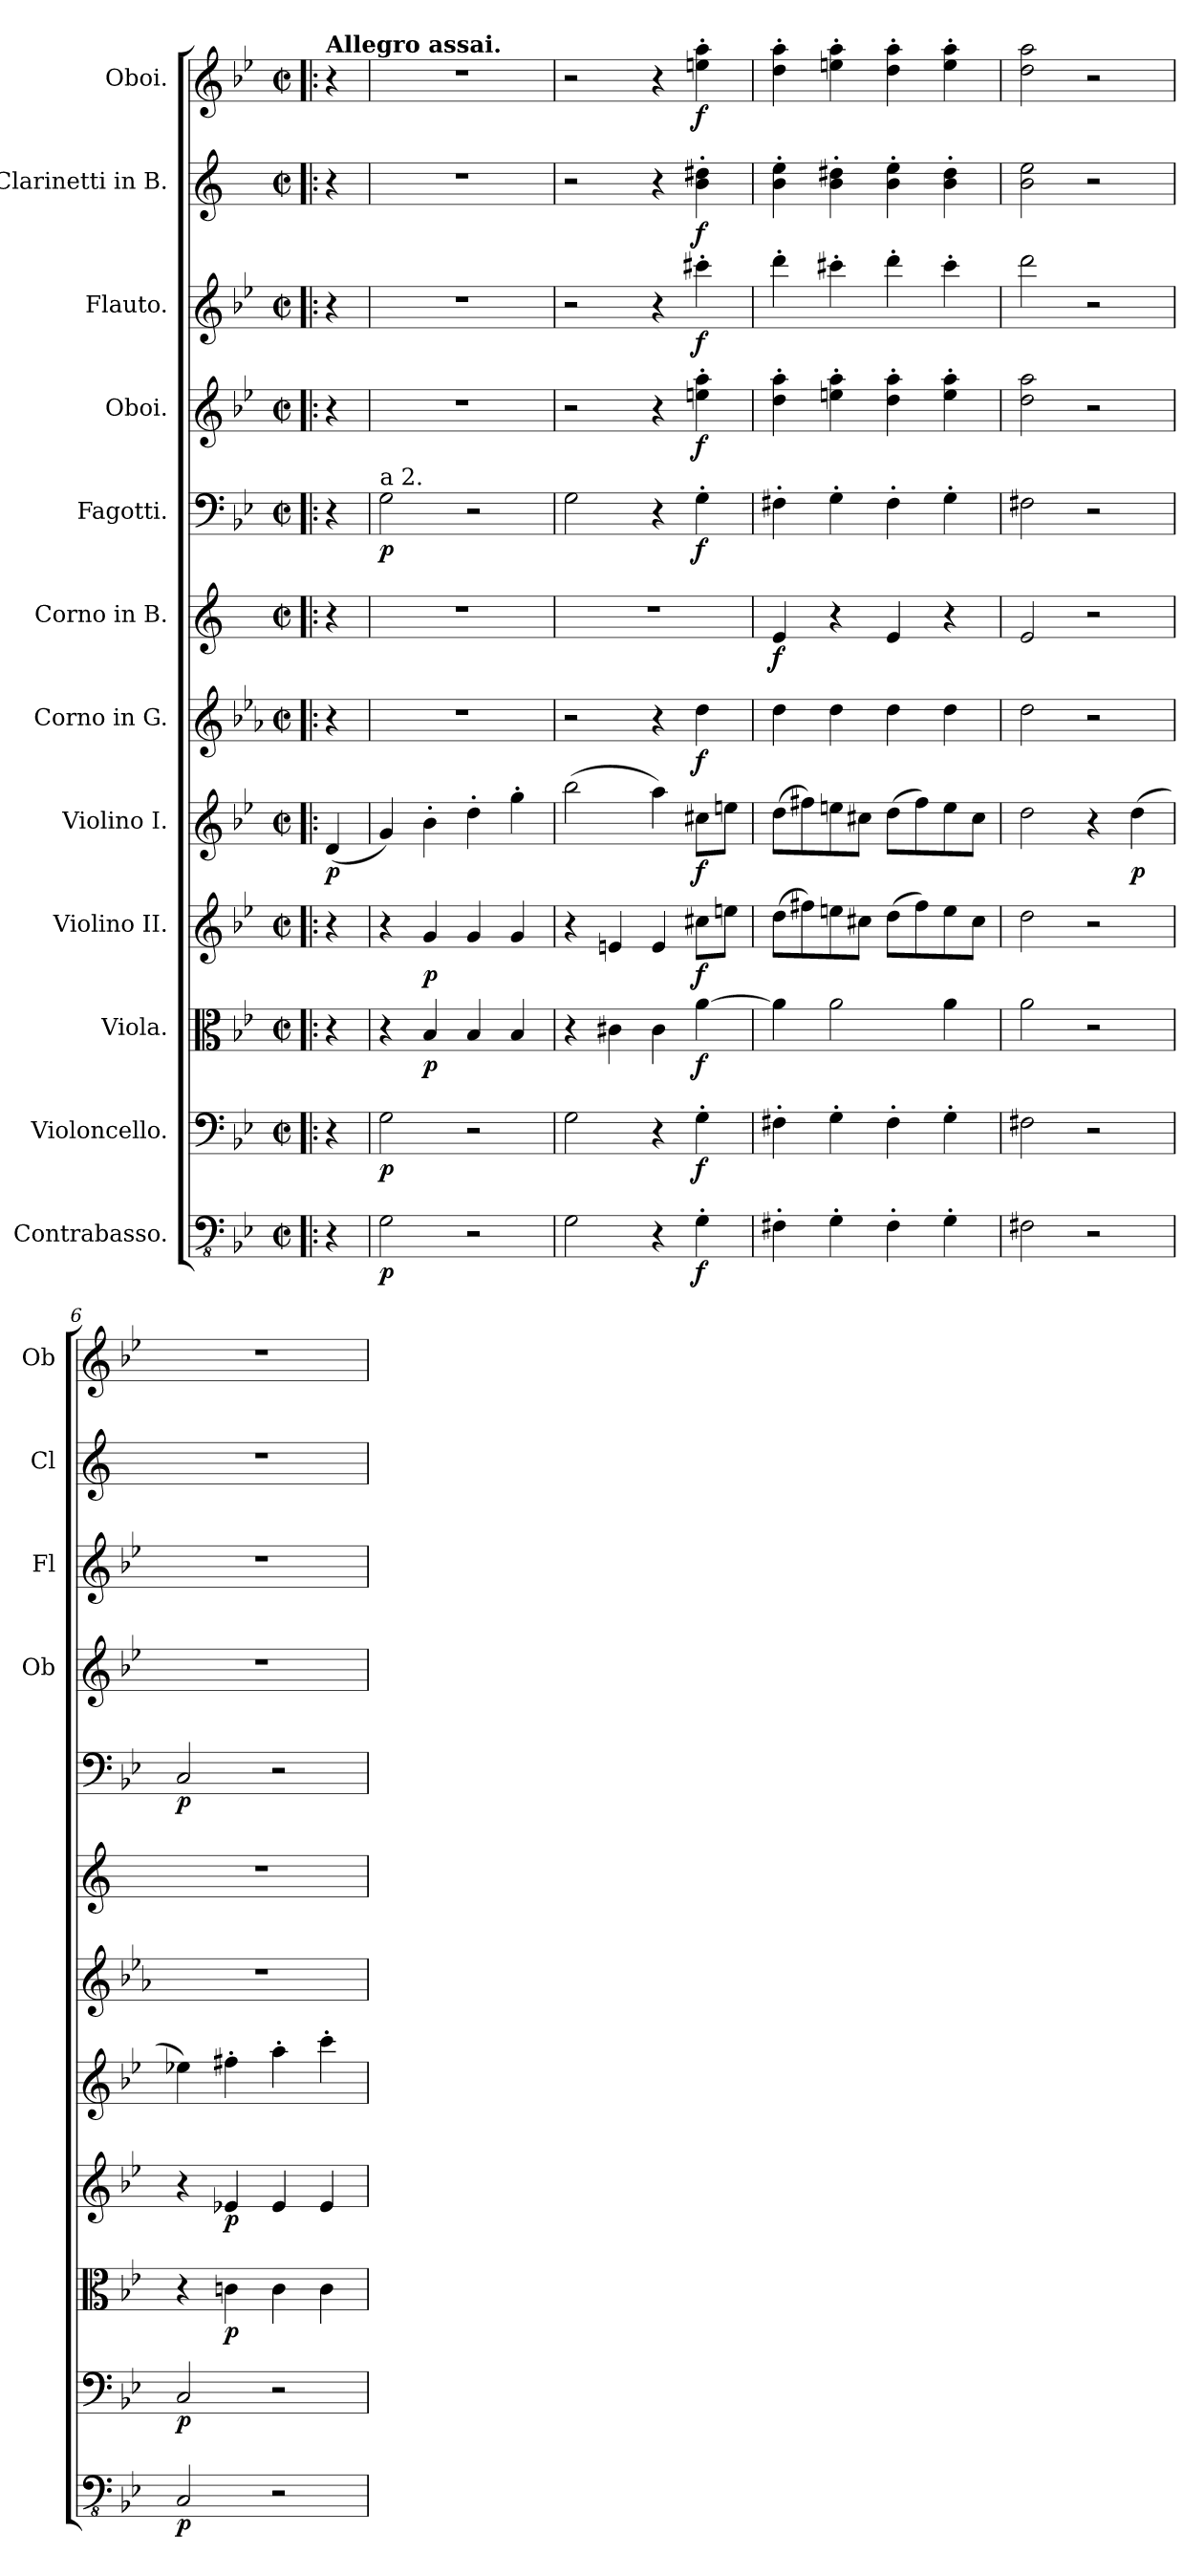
**kern	**dynam	**kern	**dynam	**kern	**dynam	**kern	**dynam	**kern	**dynam	**kern	**dynam	**kern	**dynam	**kern	**dynam	**kern	**dynam	**kern	**dynam	**kern	**dynam	**kern	**dynam
*part12	*part12	*part11	*part11	*part10	*part10	*part9	*part9	*part8	*part8	*part7	*part7	*part6	*part6	*part5	*part5	*part4	*part4	*part3	*part3	*part2	*part2	*part1	*part1
*staff12	*staff12	*staff11	*staff11	*staff10	*staff10	*staff9	*staff9	*staff8	*staff8	*staff7	*staff7	*staff6	*staff6	*staff5	*staff5	*staff4	*staff4	*staff3	*staff3	*staff2	*staff2	*staff1	*staff1
*I"Contrabasso.	*	*I"Violoncello.	*	*I"Viola.	*	*I"Violino II.	*	*I"Violino I.	*	*I"Corno in G.	*	*I"Corno in B.	*	*I"Fagotti.	*	*I"Oboi.	*	*I"Flauto.	*	*I"Clarinetti in B.	*	*I"Oboi.	*
*	*	*	*	*	*	*	*	*	*	*	*	*	*	*	*	*I'Ob	*	*I'Fl	*	*I'Cl	*	*I'Ob	*
*clefFv4	*	*clefF4	*	*clefC3	*	*clefG2	*	*clefG2	*	*clefG2	*	*clefG2	*	*clefF4	*	*clefG2	*	*clefG2	*	*clefG2	*	*clefG2	*
*	*	*	*	*	*	*	*	*	*	*ITrd3c5	*	*ITrd1c2	*	*	*	*	*	*	*	*ITrd1c2	*	*	*
*k[b-e-]	*	*k[b-e-]	*	*k[b-e-]	*	*k[b-e-]	*	*k[b-e-]	*	*k[b-e-]	*	*k[b-e-]	*	*k[b-e-]	*	*k[b-e-]	*	*k[b-e-]	*	*k[b-e-]	*	*k[b-e-]	*
*M2/2	*	*M2/2	*	*M2/2	*	*M2/2	*	*M2/2	*	*M2/2	*	*M2/2	*	*M2/2	*	*M2/2	*	*M2/2	*	*M2/2	*	*M2/2	*
*met(c|)	*	*met(c|)	*	*met(c|)	*	*met(c|)	*	*met(c|)	*	*met(c|)	*	*met(c|)	*	*met(c|)	*	*met(c|)	*	*met(c|)	*	*met(c|)	*	*met(c|)	*
=1!|:	=1!|:	=1!|:	=1!|:	=1!|:	=1!|:	=1!|:	=1!|:	=1!|:	=1!|:	=1!|:	=1!|:	=1!|:	=1!|:	=1!|:	=1!|:	=1!|:	=1!|:	=1!|:	=1!|:	=1!|:	=1!|:	=1!|:	=1!|:
!	!	!	!	!	!	!	!	!	!	!	!	!	!	!	!	!	!	!	!	!	!	!LO:TX:a:B:t=Allegro assai.	!
!	!	!	!	!	!	!	!	!	!LO:DY:b	!	!	!	!	!	!	!	!	!	!	!	!	!	!
4r	.	4r	.	4r	.	4r	.	(<4d/	p	4r	.	4r	.	4r	.	4r	.	4r	.	4r	.	4r	.
=2	=2	=2	=2	=2	=2	=2	=2	=2	=2	=2	=2	=2	=2	=2	=2	=2	=2	=2	=2	=2	=2	=2	=2
!	!	!	!	!	!	!	!	!	!	!	!	!	!	!LO:TX:a:t=a 2.	!	!	!	!	!	!	!	!	!
!	!LO:DY:b	!	!LO:DY:b	!	!	!	!	!	!	!	!	!	!	!	!LO:DY:b	!	!	!	!	!	!	!	!
2GG\	p	2G\	p	4r	.	4r	.	4g/)	.	1r	.	1r	.	2G\	p	1r	.	1r	.	1r	.	1r	.
!	!	!	!	!	!LO:DY:b	!	!LO:DY:b	!	!	!	!	!	!	!	!	!	!	!	!	!	!	!	!
.	.	.	.	4B-/	p	4g/	p	4b-'\	.	.	.	.	.	.	.	.	.	.	.	.	.	.	.
2r	.	2r	.	4B-/	.	4g/	.	4dd'\	.	.	.	.	.	2r	.	.	.	.	.	.	.	.	.
.	.	.	.	4B-/	.	4g/	.	4gg'\	.	.	.	.	.	.	.	.	.	.	.	.	.	.	.
=3	=3	=3	=3	=3	=3	=3	=3	=3	=3	=3	=3	=3	=3	=3	=3	=3	=3	=3	=3	=3	=3	=3	=3
2GG\	.	2G\	.	4r	.	4r	.	(>2bb-\	.	2r	.	1r	.	2G\	.	2r	.	2r	.	2r	.	2r	.
.	.	.	.	4c#X\	.	4en/	.	.	.	.	.	.	.	.	.	.	.	.	.	.	.	.	.
4r	.	4r	.	4c#\	.	4e/	.	4aa\)	.	4r	.	.	.	4r	.	4r	.	4r	.	4r	.	4r	.
!	!LO:DY:b	!	!LO:DY:b	!	!LO:DY:b	!	!LO:DY:b	!	!LO:DY:b	!	!LO:DY:b	!	!	!	!LO:DY:b	!	!LO:DY:b	!	!LO:DY:b	!	!LO:DY:b	!	!LO:DY:b
4GG'\	f	4G'\	f	[4a\	f	8cc#X\L	f	8cc#X\L	f	4a\	f	.	.	4G'\	f	4een\' 4aa\'	f	4ccc#X'\	f	4a\' 4cc#X\'	f	4een\' 4aa\'	f
.	.	.	.	.	.	8een\J	.	8een\J	.	.	.	.	.	.	.	.	.	.	.	.	.	.	.
=4	=4	=4	=4	=4	=4	=4	=4	=4	=4	=4	=4	=4	=4	=4	=4	=4	=4	=4	=4	=4	=4	=4	=4
!	!	!	!	!	!	!	!	!	!	!	!	!	!LO:DY:b	!	!	!	!	!	!	!	!	!	!
4FF#X'\	.	4F#X'\	.	4a\]	.	(>8dd\L	.	(>8dd\L	.	4a\	.	4d/	f	4F#X'\	.	4dd\' 4aa\'	.	4ddd'\	.	4a\' 4dd\'	.	4dd\' 4aa\'	.
.	.	.	.	.	.	8ff#X\)	.	8ff#X\)	.	.	.	.	.	.	.	.	.	.	.	.	.	.	.
4GG'\	.	4G'\	.	2a\	.	8een\	.	8een\	.	4a\	.	4r	.	4G'\	.	4een\' 4aa\'	.	4ccc#X'\	.	4a\' 4cc#X\'	.	4een\' 4aa\'	.
.	.	.	.	.	.	8cc#X\J	.	8cc#X\J	.	.	.	.	.	.	.	.	.	.	.	.	.	.	.
4FF#'\	.	4F#'\	.	.	.	(>8dd\L	.	(>8dd\L	.	4a\	.	4d/	.	4F#'\	.	4dd\' 4aa\'	.	4ddd'\	.	4a\' 4dd\'	.	4dd\' 4aa\'	.
.	.	.	.	.	.	8ff#\)	.	8ff#\)	.	.	.	.	.	.	.	.	.	.	.	.	.	.	.
4GG'\	.	4G'\	.	4a\	.	8ee\	.	8ee\	.	4a\	.	4r	.	4G'\	.	4ee\' 4aa\'	.	4ccc#'\	.	4a\' 4cc#\'	.	4ee\' 4aa\'	.
.	.	.	.	.	.	8cc#\J	.	8cc#\J	.	.	.	.	.	.	.	.	.	.	.	.	.	.	.
=5	=5	=5	=5	=5	=5	=5	=5	=5	=5	=5	=5	=5	=5	=5	=5	=5	=5	=5	=5	=5	=5	=5	=5
2FF#X\	.	2F#X\	.	2a\	.	2dd\	.	2dd\	.	2a\	.	2d/	.	2F#X\	.	2dd\ 2aa\	.	2ddd\	.	2a\ 2dd\	.	2dd\ 2aa\	.
2r	.	2r	.	2r	.	2r	.	4r	.	2r	.	2r	.	2r	.	2r	.	2r	.	2r	.	2r	.
!	!	!	!	!	!	!	!	!	!LO:DY:b	!	!	!	!	!	!	!	!	!	!	!	!	!	!
.	.	.	.	.	.	.	.	(>4dd\	p	.	.	.	.	.	.	.	.	.	.	.	.	.	.
=6	=6	=6	=6	=6	=6	=6	=6	=6	=6	=6	=6	=6	=6	=6	=6	=6	=6	=6	=6	=6	=6	=6	=6
!	!LO:DY:b	!	!LO:DY:b	!	!	!	!	!	!	!	!	!	!	!	!LO:DY:b	!	!	!	!	!	!	!	!
2CC/	p	2C/	p	4r	.	4r	.	4ee-X\)	.	1r	.	1r	.	2C/	p	1r	.	1r	.	1r	.	1r	.
!	!	!	!	!	!LO:DY:b	!	!LO:DY:b	!	!	!	!	!	!	!	!	!	!	!	!	!	!	!	!
.	.	.	.	4cn\	p	4e-X/	p	4ff#X'\	.	.	.	.	.	.	.	.	.	.	.	.	.	.	.
2r	.	2r	.	4c\	.	4e-/	.	4aa'\	.	.	.	.	.	2r	.	.	.	.	.	.	.	.	.
.	.	.	.	4c\	.	4e-/	.	4ccc'\	.	.	.	.	.	.	.	.	.	.	.	.	.	.	.
=	=	=	=	=	=	=	=	=	=	=	=	=	=	=	=	=	=	=	=	=	=	=	=
*-	*-	*-	*-	*-	*-	*-	*-	*-	*-	*-	*-	*-	*-	*-	*-	*-	*-	*-	*-	*-	*-	*-	*-
